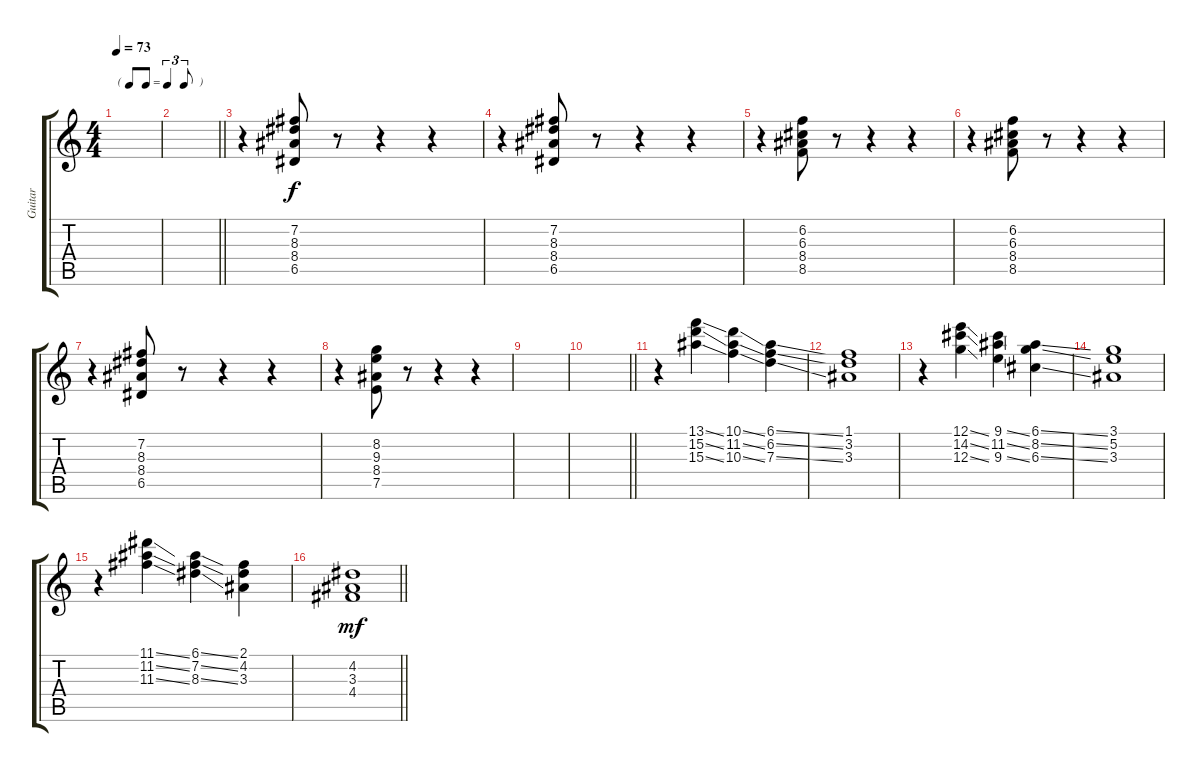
\track ("Guitar" "Guitar") {instrument electricguitarclean}
\staff {score tabs}
\tuning (E4 B3 G3 D3 A2 E2) {hide}
\ts (4 4)
\tf triplet8th
\tempo 73
\clef g2
\ks c
|
\barLineRight lightlight
|
\section ("" "")
r.4 (7.2 8.3 8.4 6.5).8{dy f} r.8 r.4 r.4 |
r.4 (7.2 8.3 8.4 6.5).8 r.8 r.4 r.4 |
r.4 (6.2 6.3 8.4 8.5).8 r.8 r.4 r.4 |
r.4 (6.2 6.3 8.4 8.5).8 r.8 r.4 r.4 |
r.4 (7.2 8.3 8.4 6.5).8 r.8 r.4 r.4 |
r.4 (8.2 9.3 8.4 7.5).8 r.8 r.4 r.4 |
|
\barLineRight lightlight
|
\section ("" "")
r.4 (13.1{ss} 15.2{ss} 15.3{ss}).4 (10.1{ss} 11.2{ss} 10.3{ss}).4 (6.1{ss} 6.2{ss} 7.3{ss}).4 |
(1.1 3.2 3.3).1 |
r.4 (12.1{ss} 14.2{ss} 12.3{ss}).4 (9.1{ss} 11.2{ss} 9.3{ss}).4 (6.1{ss} 8.2{ss} 6.3{ss}).4 |
(3.1 5.2 3.3).1 |
r.4 (11.1{ss} 11.2{ss} 11.3{ss}).4 (6.1{ss} 7.2{ss} 8.3{ss}).4 (2.1 4.2 3.3).4 |
\barLineRight lightlight
(4.2 3.3 4.4).1{dy mf}
